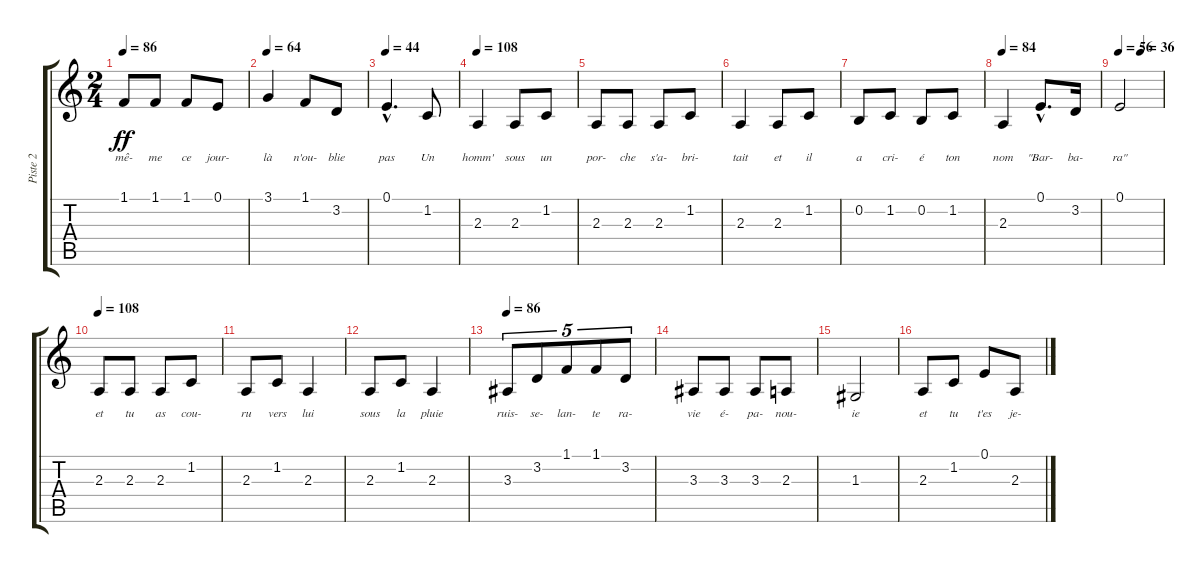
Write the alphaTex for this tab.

\track ("Piste 2" "Piste 2") {instrument flute}
\staff {score tabs}
\tuning (E4 B3 G3 D3 A2 E2) {hide}
\ts (2 4)
\tempo 86
\clef g2
\ks c
1.1.8{lyrics (0 "mê-") lyrics (1 "") lyrics (2 "") lyrics (3 "") lyrics (4 "") dy ff} 1.1.8{lyrics (0 "me") lyrics (1 "") lyrics (2 "") lyrics (3 "") lyrics (4 "")} 1.1.8{lyrics (0 "ce") lyrics (1 "") lyrics (2 "") lyrics (3 "") lyrics (4 "")} 0.1.8{lyrics (0 "jour-") lyrics (1 "") lyrics (2 "") lyrics (3 "") lyrics (4 "")} |
\tempo 64
3.1.4{lyrics (0 "là") lyrics (1 "") lyrics (2 "") lyrics (3 "") lyrics (4 "")} 1.1.8{lyrics (0 "n'ou-") lyrics (1 "") lyrics (2 "") lyrics (3 "") lyrics (4 "")} 3.2.8{lyrics (0 "blie") lyrics (1 "") lyrics (2 "") lyrics (3 "") lyrics (4 "")} |
\tempo 44
0.1{hac}.4{d lyrics (0 "pas") lyrics (1 "") lyrics (2 "") lyrics (3 "") lyrics (4 "")} 1.2.8{lyrics (0 "Un") lyrics (1 "") lyrics (2 "") lyrics (3 "") lyrics (4 "")} |
\tempo 108
2.3.4{lyrics (0 "homm'") lyrics (1 "") lyrics (2 "") lyrics (3 "") lyrics (4 "")} 2.3.8{lyrics (0 "sous") lyrics (1 "") lyrics (2 "") lyrics (3 "") lyrics (4 "")} 1.2.8{lyrics (0 "un") lyrics (1 "") lyrics (2 "") lyrics (3 "") lyrics (4 "")} |
2.3.8{lyrics (0 "por-") lyrics (1 "") lyrics (2 "") lyrics (3 "") lyrics (4 "")} 2.3.8{lyrics (0 "che") lyrics (1 "") lyrics (2 "") lyrics (3 "") lyrics (4 "")} 2.3.8{lyrics (0 "s'a-") lyrics (1 "") lyrics (2 "") lyrics (3 "") lyrics (4 "")} 1.2.8{lyrics (0 "bri-") lyrics (1 "") lyrics (2 "") lyrics (3 "") lyrics (4 "")} |
2.3.4{lyrics (0 "tait") lyrics (1 "") lyrics (2 "") lyrics (3 "") lyrics (4 "")} 2.3.8{lyrics (0 "et") lyrics (1 "") lyrics (2 "") lyrics (3 "") lyrics (4 "")} 1.2.8{lyrics (0 "il") lyrics (1 "") lyrics (2 "") lyrics (3 "") lyrics (4 "")} |
0.2.8{lyrics (0 "a") lyrics (1 "") lyrics (2 "") lyrics (3 "") lyrics (4 "")} 1.2.8{lyrics (0 "cri-") lyrics (1 "") lyrics (2 "") lyrics (3 "") lyrics (4 "")} 0.2.8{lyrics (0 "é") lyrics (1 "") lyrics (2 "") lyrics (3 "") lyrics (4 "")} 1.2.8{lyrics (0 "ton") lyrics (1 "") lyrics (2 "") lyrics (3 "") lyrics (4 "")} |
\tempo 84
2.3.4{lyrics (0 "nom") lyrics (1 "") lyrics (2 "") lyrics (3 "") lyrics (4 "")} 0.1{hac}.8{d lyrics (0 "\"Bar-") lyrics (1 "") lyrics (2 "") lyrics (3 "") lyrics (4 "")} 3.2.16{lyrics (0 "ba-") lyrics (1 "") lyrics (2 "") lyrics (3 "") lyrics (4 "")} |
\tempo 56
\tempo (36 0.5)
0.1.2{lyrics (0 "ra\"") lyrics (1 "") lyrics (2 "") lyrics (3 "") lyrics (4 "")} |
\tempo 108
2.3.8{lyrics (0 "et") lyrics (1 "") lyrics (2 "") lyrics (3 "") lyrics (4 "")} 2.3.8{lyrics (0 "tu") lyrics (1 "") lyrics (2 "") lyrics (3 "") lyrics (4 "")} 2.3.8{lyrics (0 "as") lyrics (1 "") lyrics (2 "") lyrics (3 "") lyrics (4 "")} 1.2.8{lyrics (0 "cou-") lyrics (1 "") lyrics (2 "") lyrics (3 "") lyrics (4 "")} |
2.3.8{lyrics (0 "ru") lyrics (1 "") lyrics (2 "") lyrics (3 "") lyrics (4 "")} 1.2.8{lyrics (0 "vers") lyrics (1 "") lyrics (2 "") lyrics (3 "") lyrics (4 "")} 2.3.4{lyrics (0 "lui") lyrics (1 "") lyrics (2 "") lyrics (3 "") lyrics (4 "")} |
2.3.8{lyrics (0 "sous") lyrics (1 "") lyrics (2 "") lyrics (3 "") lyrics (4 "")} 1.2.8{lyrics (0 "la") lyrics (1 "") lyrics (2 "") lyrics (3 "") lyrics (4 "")} 2.3.4{lyrics (0 "pluie") lyrics (1 "") lyrics (2 "") lyrics (3 "") lyrics (4 "")} |
\tempo 100
\tempo 86
3.3.8{tu (5 4) lyrics (0 "ruis-") lyrics (1 "") lyrics (2 "") lyrics (3 "") lyrics (4 "")} 3.2.8{tu (5 4) lyrics (0 "se-") lyrics (1 "") lyrics (2 "") lyrics (3 "") lyrics (4 "")} 1.1.8{tu (5 4) lyrics (0 "lan-") lyrics (1 "") lyrics (2 "") lyrics (3 "") lyrics (4 "")} 1.1.8{tu (5 4) lyrics (0 "te") lyrics (1 "") lyrics (2 "") lyrics (3 "") lyrics (4 "")} 3.2.8{tu (5 4) lyrics (0 "ra-") lyrics (1 "") lyrics (2 "") lyrics (3 "") lyrics (4 "")} |
3.3.8{lyrics (0 "vie") lyrics (1 "") lyrics (2 "") lyrics (3 "") lyrics (4 "")} 3.3.8{lyrics (0 "é-") lyrics (1 "") lyrics (2 "") lyrics (3 "") lyrics (4 "")} 3.3.8{lyrics (0 "pa-") lyrics (1 "") lyrics (2 "") lyrics (3 "") lyrics (4 "")} 2.3.8{lyrics (0 "nou-") lyrics (1 "") lyrics (2 "") lyrics (3 "") lyrics (4 "")} |
1.3.2{lyrics (0 "ie") lyrics (1 "") lyrics (2 "") lyrics (3 "") lyrics (4 "")} |
2.3.8{lyrics (0 "et") lyrics (1 "") lyrics (2 "") lyrics (3 "") lyrics (4 "")} 1.2.8{lyrics (0 "tu") lyrics (1 "") lyrics (2 "") lyrics (3 "") lyrics (4 "")} 0.1.8{lyrics (0 "t'es") lyrics (1 "") lyrics (2 "") lyrics (3 "") lyrics (4 "")} 2.3.8{lyrics (0 "je-") lyrics (1 "") lyrics (2 "") lyrics (3 "") lyrics (4 "")}
